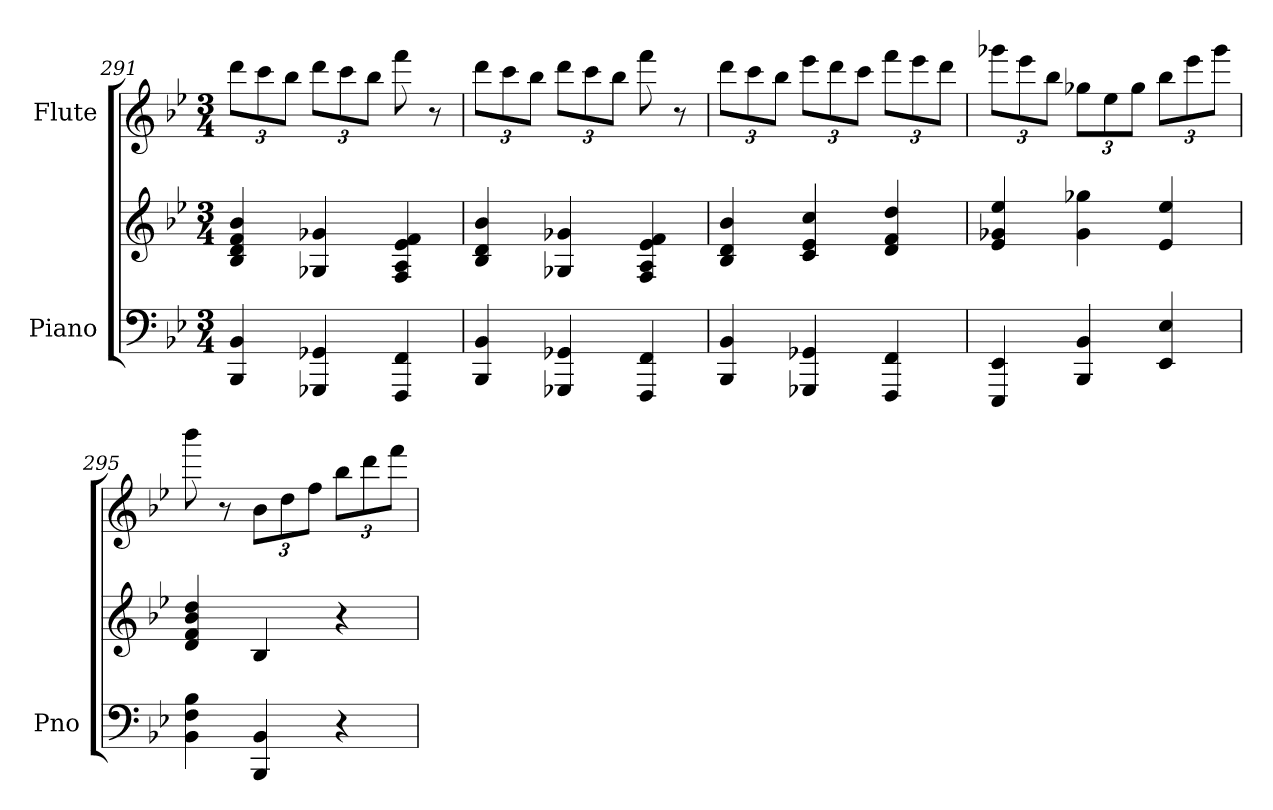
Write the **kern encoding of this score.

**kern	**kern	**kern
*part2	*part2	*part1
*staff3	*staff2	*staff1
*I"Piano	*	*I"Flute
*I'Pno	*	*
!!LO:LB:g=z
*clefF4	*clefG2	*clefG2
*k[b-e-]	*k[b-e-]	*k[b-e-]
*B-:	*B-:	*B-:
*M3/4	*M3/4	*M3/4
*	*	*Xbrackettup
=291	=291	=291
4BBB-/ 4BB-/	4B-/ 4d/ 4f/ 4b-/	12ddd\L
.	.	12ccc\
.	.	12bb-\J
4GGG-X/ 4GG-X/	4G-X/ 4g-X/	12ddd\L
.	.	12ccc\
.	.	12bb-\J
4FFF/ 4FF/	4F/ 4A/ 4e-/ 4f/	8fff\
.	.	8r
=292	=292	=292
4BBB-/ 4BB-/	4B-/ 4d/ 4b-/	12ddd\L
.	.	12ccc\
.	.	12bb-\J
4GGG-X/ 4GG-X/	4G-X/ 4g-X/	12ddd\L
.	.	12ccc\
.	.	12bb-\J
4FFF/ 4FF/	4F/ 4A/ 4e-/ 4f/	8fff\
.	.	8r
=293	=293	=293
4BBB-/ 4BB-/	4B-/ 4d/ 4b-/	12ddd\L
.	.	12ccc\
.	.	12bb-\J
4GGG-X/ 4GG-X/	4c/ 4e-/ 4cc/	12eee-\L
.	.	12ddd\
.	.	12ccc\J
4FFF/ 4FF/	4d/ 4f/ 4dd/	12fff\L
.	.	12eee-\
.	.	12ddd\J
!!LO:LB:g=z
=294	=294	=294
4EEE-/ 4EE-/	4e-/ 4g-X/ 4ee-/	12ggg-X\L
.	.	12eee-\
.	.	12bb-\J
4BBB-/ 4BB-/	4g-\ 4gg-X\	12gg-X\L
.	.	12ee-\
.	.	12gg-\J
4EE-/ 4E-/	4e-/ 4ee-/	12bb-\L
.	.	12eee-\
.	.	12ggg-\J
=295	=295	=295
4BB-\ 4F\ 4B-\	4d/ 4f/ 4b-/ 4dd/	8bbb-\
.	.	8r
4BBB-/ 4BB-/	4B-/	12b-\L
.	.	12dd\
.	.	12ff\J
4r	4r	12bb-\L
.	.	12ddd\
.	.	12fff\J
=	=	=
*-	*-	*-
